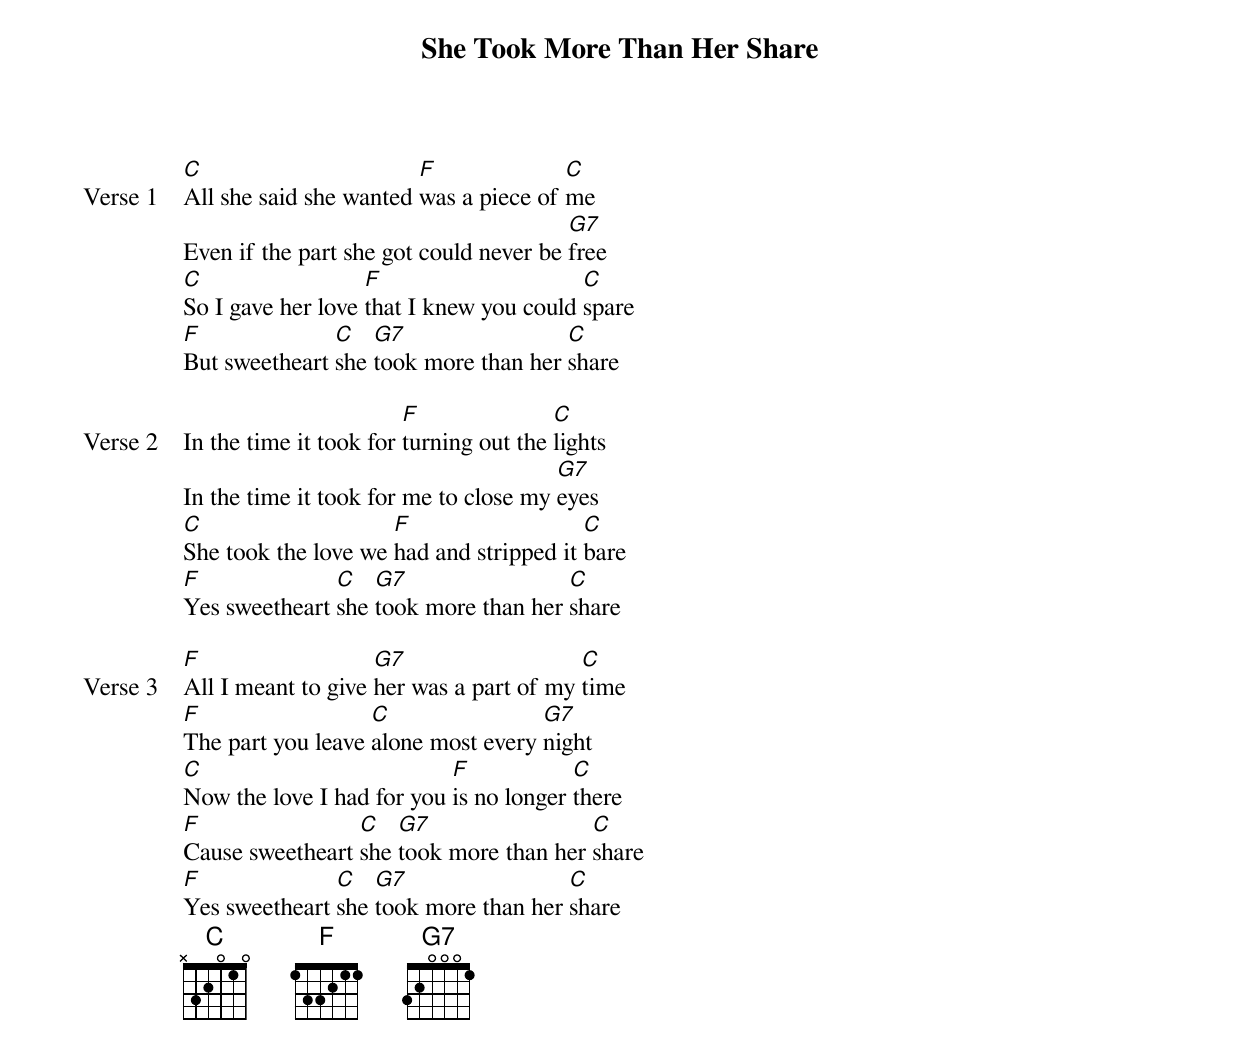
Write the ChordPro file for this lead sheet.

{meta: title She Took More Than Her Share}
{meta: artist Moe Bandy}
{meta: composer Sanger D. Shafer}

{start_of_verse: Verse 1}
[C]All she said she wanted [F]was a piece of [C]me
Even if the part she got could never be [G7]free
[C]So I gave her love [F]that I knew you could [C]spare
[F]But sweetheart [C]she [G7]took more than her [C]share
{end_of_verse}

{start_of_verse: Verse 2}
In the time it took for [F]turning out the [C]lights
In the time it took for me to close my [G7]eyes
[C]She took the love we [F]had and stripped it [C]bare
[F]Yes sweetheart [C]she [G7]took more than her [C]share
{end_of_verse}

{start_of_verse: Verse 3}
[F]All I meant to give [G7]her was a part of my [C]time
[F]The part you leave [C]alone most every [G7]night
[C]Now the love I had for you [F]is no longer [C]there
[F]Cause sweetheart [C]she [G7]took more than her [C]share
[F]Yes sweetheart [C]she [G7]took more than her [C]share
{end_of_verse}
